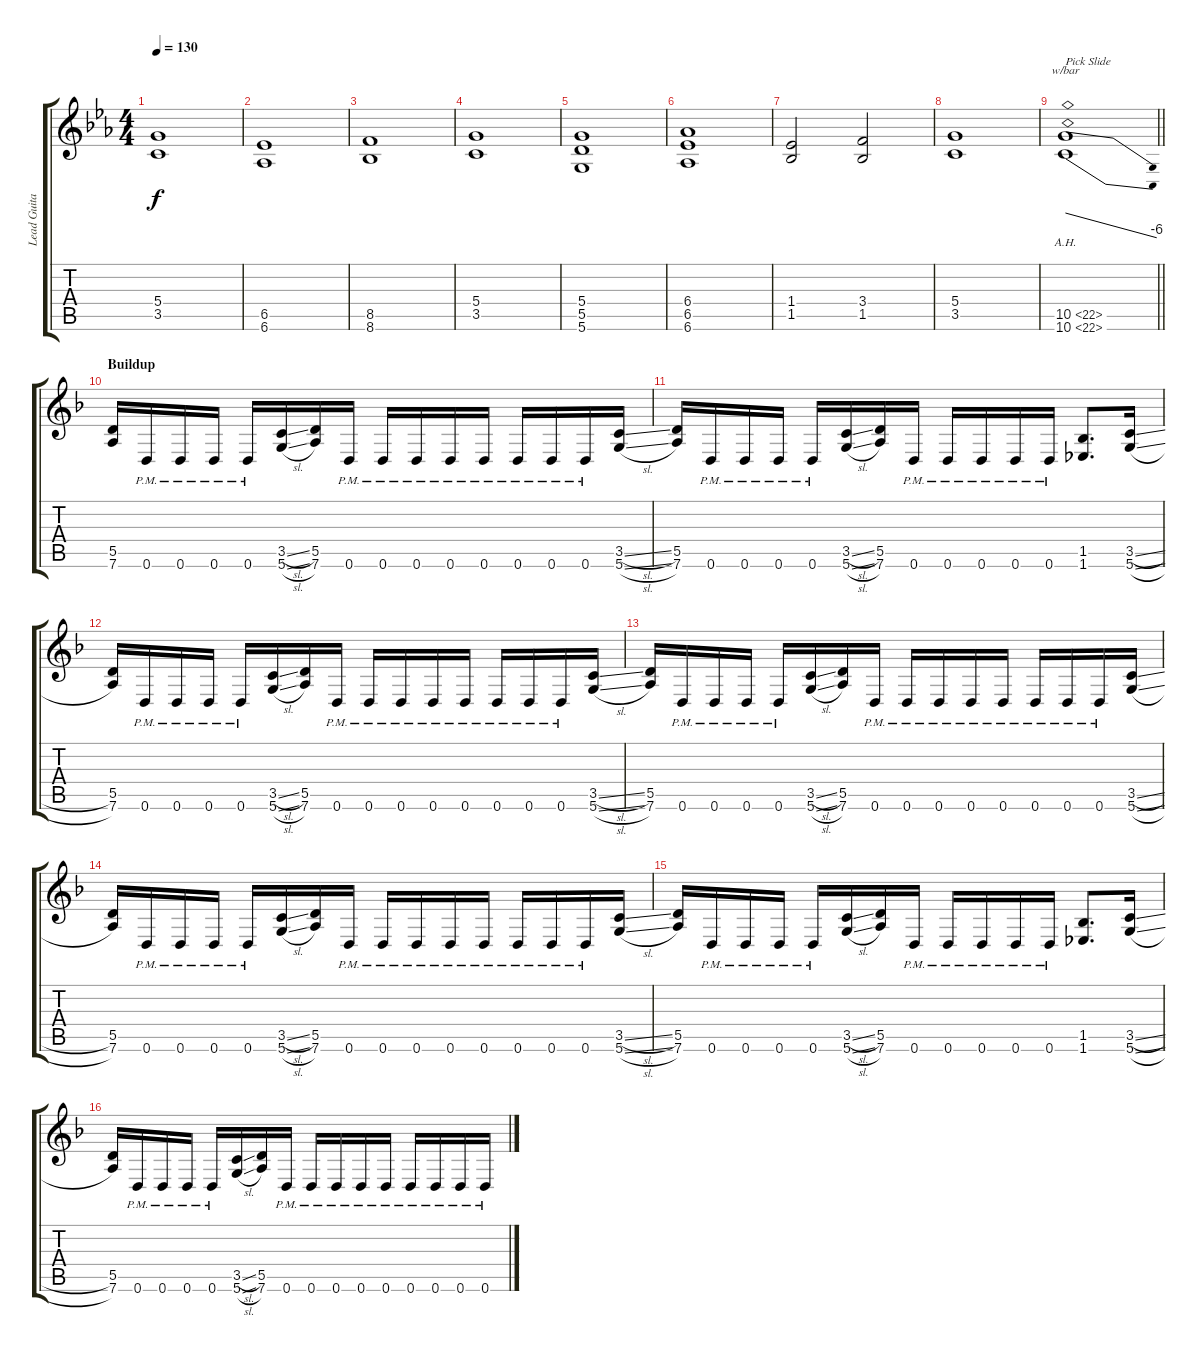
\track ("Lead Guitar" "Lead Guita") {instrument distortionguitar}
\staff {score tabs}
\tuning (E4 B3 G3 D3 A2 D2) {hide}
\ts (4 4)
\tempo 130
\clef g2
\ks cminor
(5.4{t} 3.5{t}).1{dy f} |
(6.5 6.6).1 |
(8.5 8.6).1 |
(5.4 3.5).1 |
(5.4 5.5 5.6).1 |
(6.4 6.5 6.6).1 |
(1.4 1.5).2 (3.4 1.5).2 |
(5.4 3.5).1 |
\barLineRight lightlight
(10.5{ah 12} 10.6{ah 12}).1{tbe (dive default 0 0 60 -24) txt "Pick Slide"} |
\section ("" "Buildup")
\ks dminor
(5.5 7.6).16 0.6{pm}.16 0.6{pm}.16 0.6{pm}.16 0.6{pm}.16 (3.5{sl} 5.6{sl}).16 (5.5 7.6).16 0.6{pm}.16 0.6{pm}.16 0.6{pm}.16 0.6{pm}.16 0.6{pm}.16 0.6{pm}.16 0.6{pm}.16 0.6{pm}.16 (3.5{sl} 5.6{sl}).16 |
(5.5 7.6).16 0.6{pm}.16 0.6{pm}.16 0.6{pm}.16 0.6{pm}.16 (3.5{sl} 5.6{sl}).16 (5.5 7.6).16 0.6{pm}.16 0.6{pm}.16 0.6{pm}.16 0.6{pm}.16 0.6{pm}.16 (1.5 1.6).8{d} (3.5{sl} 5.6{sl}).16 |
(5.5 7.6).16 0.6{pm}.16 0.6{pm}.16 0.6{pm}.16 0.6{pm}.16 (3.5{sl} 5.6{sl}).16 (5.5 7.6).16 0.6{pm}.16 0.6{pm}.16 0.6{pm}.16 0.6{pm}.16 0.6{pm}.16 0.6{pm}.16 0.6{pm}.16 0.6{pm}.16 (3.5{sl} 5.6{sl}).16 |
(5.5 7.6).16 0.6{pm}.16 0.6{pm}.16 0.6{pm}.16 0.6{pm}.16 (3.5{sl} 5.6{sl}).16 (5.5 7.6).16 0.6{pm}.16 0.6{pm}.16 0.6{pm}.16 0.6{pm}.16 0.6{pm}.16 0.6{pm}.16 0.6{pm}.16 0.6{pm}.16 (3.5{sl} 5.6{sl}).16 |
(5.5 7.6).16 0.6{pm}.16 0.6{pm}.16 0.6{pm}.16 0.6{pm}.16 (3.5{sl} 5.6{sl}).16 (5.5 7.6).16 0.6{pm}.16 0.6{pm}.16 0.6{pm}.16 0.6{pm}.16 0.6{pm}.16 0.6{pm}.16 0.6{pm}.16 0.6{pm}.16 (3.5{sl} 5.6{sl}).16 |
(5.5 7.6).16 0.6{pm}.16 0.6{pm}.16 0.6{pm}.16 0.6{pm}.16 (3.5{sl} 5.6{sl}).16 (5.5 7.6).16 0.6{pm}.16 0.6{pm}.16 0.6{pm}.16 0.6{pm}.16 0.6{pm}.16 (1.5 1.6).8{d} (3.5{sl} 5.6{sl}).16 |
(5.5 7.6).16 0.6{pm}.16 0.6{pm}.16 0.6{pm}.16 0.6{pm}.16 (3.5{sl} 5.6{sl}).16 (5.5 7.6).16 0.6{pm}.16 0.6{pm}.16 0.6{pm}.16 0.6{pm}.16 0.6{pm}.16 0.6{pm}.16 0.6{pm}.16 0.6{pm}.16 0.6{pm}.16
